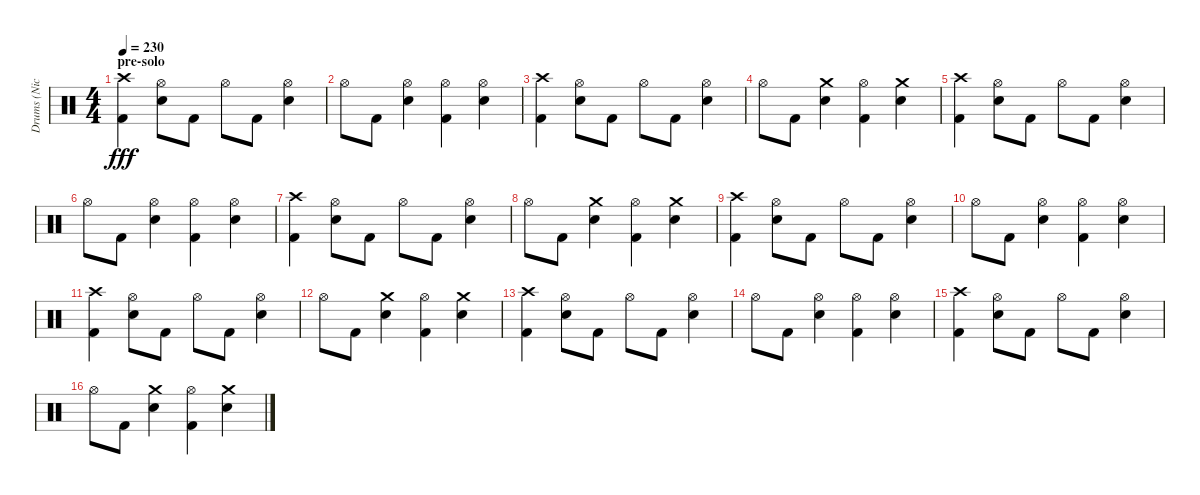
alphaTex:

\track ("Drums (Nicko)" "Drums (Nic") {instrument percussion}
\staff {score}
\articulation defaults
\ts (4 4)
\section ("" "pre-solo")
\tempo 230
\clef neutral
\ks c
("Crash high (hit)" "Kick (hit) 2").4{dy fff} ("Hi-Hat (open)" "Electric Snare (hit)").8 "Kick (hit) 2".8 "Hi-Hat (open)".8 "Kick (hit) 2".8 ("Hi-Hat (open)" "Electric Snare (hit)").4 |
"Hi-Hat (open)".8 "Kick (hit) 2".8 ("Hi-Hat (open)" "Electric Snare (hit)").4 ("Hi-Hat (open)" "Kick (hit) 2").4 ("Hi-Hat (open)" "Electric Snare (hit)").4 |
("Crash high (hit)" "Kick (hit) 2").4 ("Hi-Hat (open)" "Electric Snare (hit)").8 "Kick (hit) 2".8 "Hi-Hat (open)".8 "Kick (hit) 2".8 ("Hi-Hat (open)" "Electric Snare (hit)").4 |
"Hi-Hat (open)".8 "Kick (hit) 2".8 ("Crash medium (hit)" "Electric Snare (hit)").4 ("Hi-Hat (open)" "Kick (hit) 2").4 ("Crash medium (hit)" "Electric Snare (hit)").4 |
("Crash high (hit)" "Kick (hit) 2").4 ("Hi-Hat (open)" "Electric Snare (hit)").8 "Kick (hit) 2".8 "Hi-Hat (open)".8 "Kick (hit) 2".8 ("Hi-Hat (open)" "Electric Snare (hit)").4 |
"Hi-Hat (open)".8 "Kick (hit) 2".8 ("Hi-Hat (open)" "Electric Snare (hit)").4 ("Hi-Hat (open)" "Kick (hit) 2").4 ("Hi-Hat (open)" "Electric Snare (hit)").4 |
("Crash high (hit)" "Kick (hit) 2").4 ("Hi-Hat (open)" "Electric Snare (hit)").8 "Kick (hit) 2".8 "Hi-Hat (open)".8 "Kick (hit) 2".8 ("Hi-Hat (open)" "Electric Snare (hit)").4 |
"Hi-Hat (open)".8 "Kick (hit) 2".8 ("Crash medium (hit)" "Electric Snare (hit)").4 ("Hi-Hat (open)" "Kick (hit) 2").4 ("Crash medium (hit)" "Electric Snare (hit)").4 |
("Crash high (hit)" "Kick (hit) 2").4 ("Hi-Hat (open)" "Electric Snare (hit)").8 "Kick (hit) 2".8 "Hi-Hat (open)".8 "Kick (hit) 2".8 ("Hi-Hat (open)" "Electric Snare (hit)").4 |
"Hi-Hat (open)".8 "Kick (hit) 2".8 ("Hi-Hat (open)" "Electric Snare (hit)").4 ("Hi-Hat (open)" "Kick (hit) 2").4 ("Hi-Hat (open)" "Electric Snare (hit)").4 |
("Crash high (hit)" "Kick (hit) 2").4 ("Hi-Hat (open)" "Electric Snare (hit)").8 "Kick (hit) 2".8 "Hi-Hat (open)".8 "Kick (hit) 2".8 ("Hi-Hat (open)" "Electric Snare (hit)").4 |
"Hi-Hat (open)".8 "Kick (hit) 2".8 ("Crash medium (hit)" "Electric Snare (hit)").4 ("Hi-Hat (open)" "Kick (hit) 2").4 ("Crash medium (hit)" "Electric Snare (hit)").4 |
("Crash high (hit)" "Kick (hit) 2").4 ("Hi-Hat (open)" "Electric Snare (hit)").8 "Kick (hit) 2".8 "Hi-Hat (open)".8 "Kick (hit) 2".8 ("Hi-Hat (open)" "Electric Snare (hit)").4 |
"Hi-Hat (open)".8 "Kick (hit) 2".8 ("Hi-Hat (open)" "Electric Snare (hit)").4 ("Hi-Hat (open)" "Kick (hit) 2").4 ("Hi-Hat (open)" "Electric Snare (hit)").4 |
("Crash high (hit)" "Kick (hit) 2").4 ("Hi-Hat (open)" "Electric Snare (hit)").8 "Kick (hit) 2".8 "Hi-Hat (open)".8 "Kick (hit) 2".8 ("Hi-Hat (open)" "Electric Snare (hit)").4 |
"Hi-Hat (open)".8 "Kick (hit) 2".8 ("Crash medium (hit)" "Electric Snare (hit)").4 ("Hi-Hat (open)" "Kick (hit) 2").4 ("Crash medium (hit)" "Electric Snare (hit)").4
